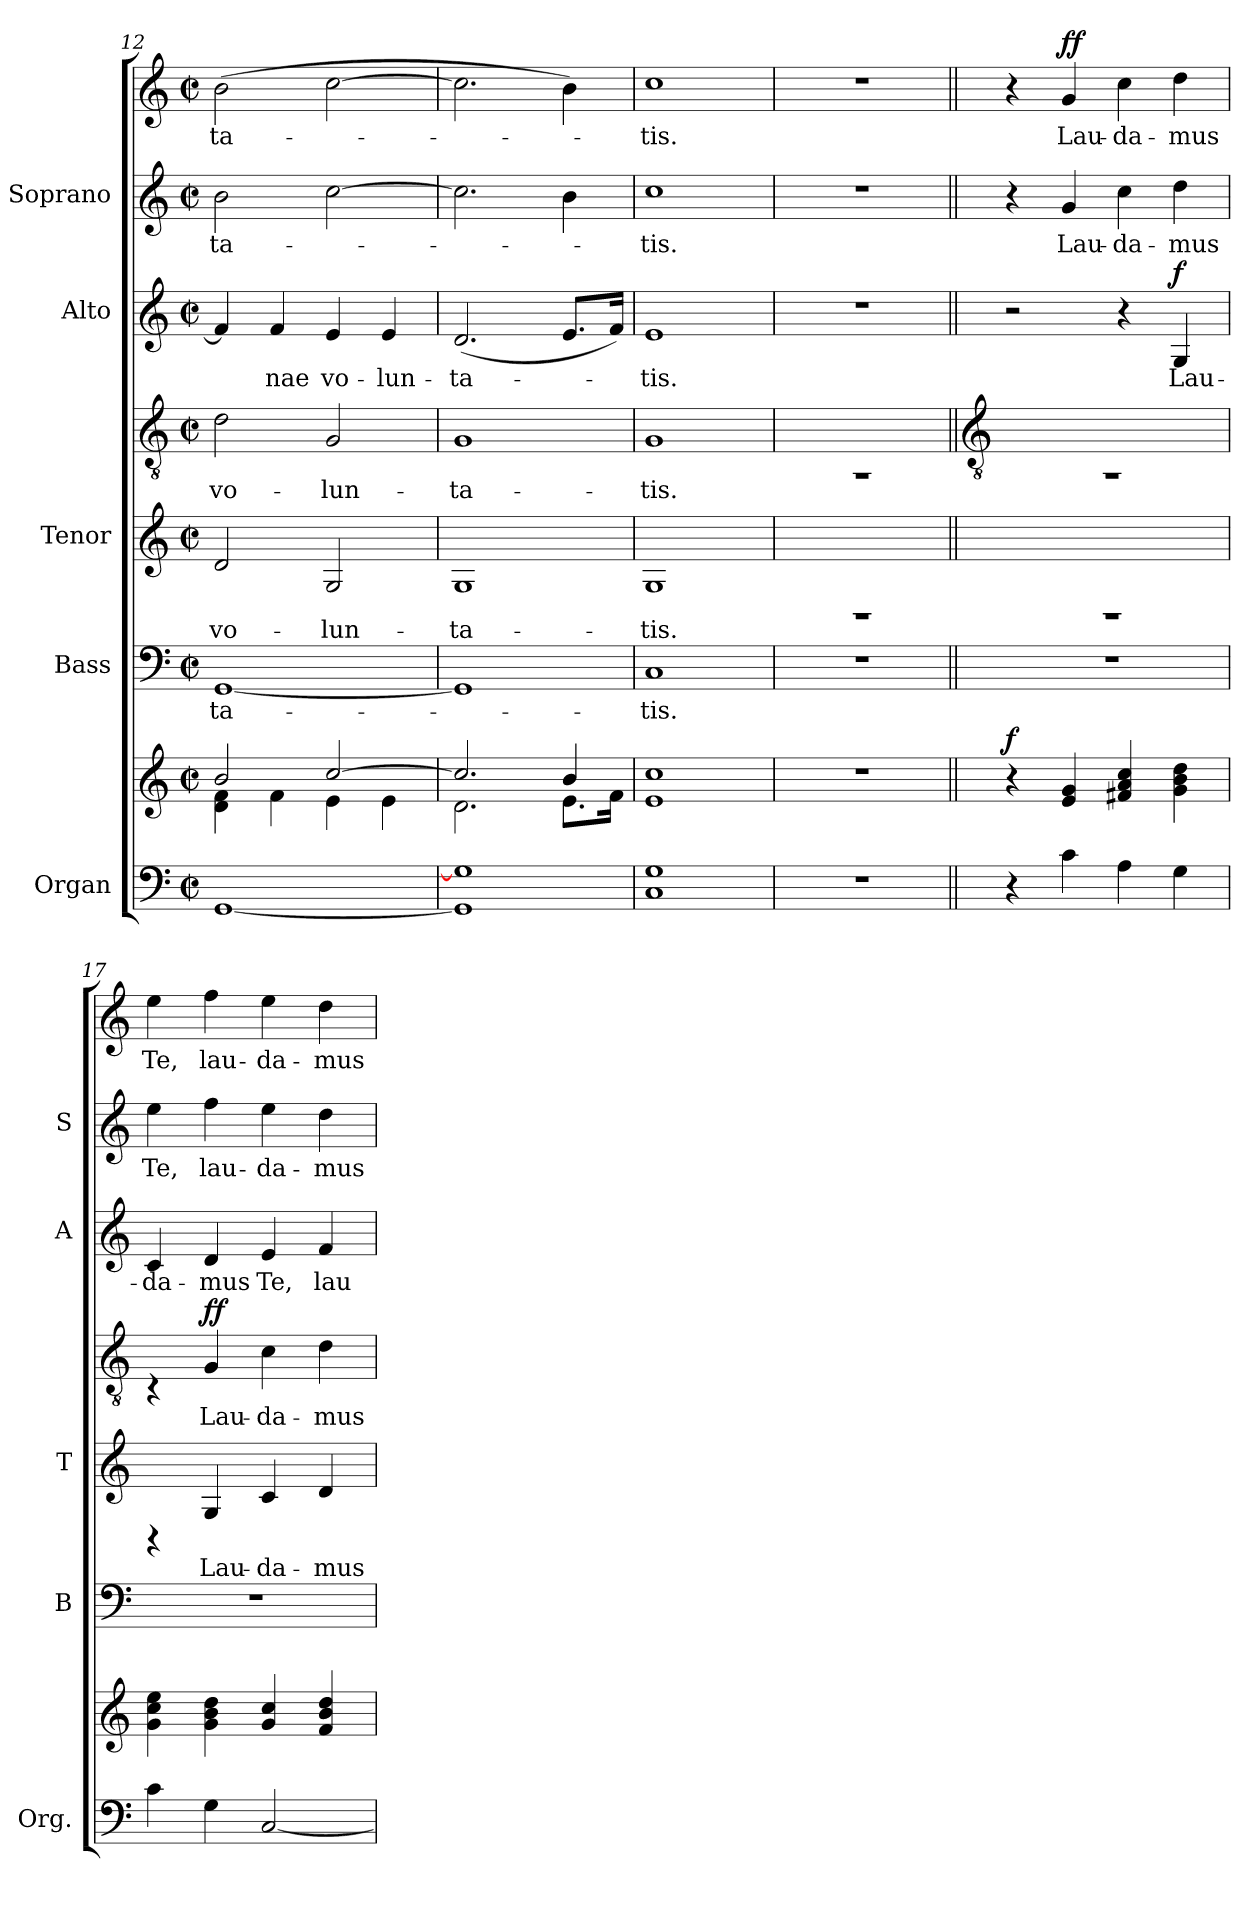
**kern	**kern	**dynam	**kern	**text	**kern	**text	**kern	**text	**dynam	**kern	**text	**dynam	**kern	**text	**kern	**text	**dynam
*part5	*part5	*part5	*part4	*part4	*part3	*part3	*part3	*part3	*part3	*part2	*part2	*part2	*part1	*part1	*part1	*part1	*part1
*staff8	*staff7	*staff7/8	*staff6	*staff6	*staff5	*staff5	*staff4	*staff4	*staff4/5	*staff3	*staff3	*staff3	*staff2	*staff2	*staff1	*staff1	*staff1/2
*I"Organ	*	*	*I"Bass	*	*I"Tenor	*	*	*	*	*I"Alto	*	*	*I"Soprano	*	*	*	*
*I'Org.	*	*	*I'B	*	*I'T	*	*	*	*	*I'A	*	*	*I'S	*	*	*	*
*clefF4	*clefG2	*	*clefF4	*	*	*	*clefGv2	*	*	*clefG2	*	*	*	*	*clefG2	*	*
*k[]	*k[]	*	*k[]	*	*k[]	*	*k[]	*	*	*k[]	*	*	*k[]	*	*k[]	*	*
*C:	*C:	*	*C:	*	*C:	*	*C:	*	*	*C:	*	*	*C:	*	*C:	*	*
*M2/2	*M2/2	*	*M2/2	*	*M2/2	*	*M2/2	*	*	*M2/2	*	*	*M2/2	*	*M2/2	*	*
*met(c|)	*met(c|)	*	*met(c|)	*	*met(c|)	*	*met(c|)	*	*	*met(c|)	*	*	*met(c|)	*	*met(c|)	*	*
=12	=12	=12	=12	=12	=12	=12	=12	=12	=12	=12	=12	=12	=12	=12	=12	=12	=12
*	*^	*	*	*	*	*	*	*	*	*	*	*	*	*	*	*	*
!	!	!	!	!	!LO:LY:b	!	!LO:LY:b	!	!LO:LY:b	!	!	!	!	!	!LO:LY:b	!	!LO:LY:b	!
[1GG	2b/	4d\ 4f\	.	[1GG	-ta-	2d	vo-	2d	vo-	.	4f]	.	.	2b	-ta-	(>2b	-ta-	.
!	!	!	!	!	!	!	!	!	!	!	!	!LO:LY:b	!	!	!	!	!	!
.	.	4f\	.	.	.	.	.	.	.	.	4f	nae	.	.	.	.	.	.
!	!	!	!	!	!	!	!LO:LY:b	!	!LO:LY:b	!	!	!LO:LY:b	!	!	!	!	!	!
.	[2cc/	4e\	.	.	.	2G	-lun-	2G	-lun-	.	4e	vo-	.	[2cc	.	[2cc	.	.
!	!	!	!	!	!	!	!	!	!	!	!	!LO:LY:b	!	!	!	!	!	!
.	.	4e\	.	.	.	.	.	.	.	.	4e	-lun-	.	.	.	.	.	.
=13	=13	=13	=13	=13	=13	=13	=13	=13	=13	=13	=13	=13	=13	=13	=13	=13	=13	=13
!	!	!	!	!	!	!	!LO:LY:b	!	!LO:LY:b	!	!	!LO:LY:b	!	!	!	!	!	!
1GG] 1G]	2.cc/]	2.d\	.	1GG]	.	1G	-ta-	1G	-ta-	.	(<2.d	-ta-	.	2.cc]	.	2.cc]	.	.
.	4b/	8.e\L	.	.	.	.	.	.	.	.	8.eL	.	.	4b	.	4b)	.	.
.	.	16f\J	.	.	.	.	.	.	.	.	16fJ)	.	.	.	.	.	.	.
=14	=14	=14	=14	=14	=14	=14	=14	=14	=14	=14	=14	=14	=14	=14	=14	=14	=14	=14
!	!	!	!	!	!LO:LY:b	!	!LO:LY:b	!	!LO:LY:b	!	!	!LO:LY:b	!	!	!LO:LY:b	!	!LO:LY:b	!
1C 1G	1cc/	1e\	.	1C	tis.	1G	-tis.	1G	-tis.	.	1e	tis.	.	1cc	tis.	1cc	tis.	.
=15	=15	=15	=15	=15	=15	=15	=15	=15	=15	=15	=15	=15	=15	=15	=15	=15	=15	=15
1r	1r	2ryy	.	1r	.	1rBB	.	1rBB	.	.	1r	.	.	1r	.	1r	.	.
.	.	2ryy	.	.	.	.	.	.	.	.	.	.	.	.	.	.	.	.
!!LO:LB:g=z
=16||	=16||	=16||	=16||	=16||	=16||	=16||	=16||	=16||	=16||	=16||	=16||	=16||	=16||	=16||	=16||	=16||	=16||	=16||
*	*	*	*	*	*	*	*	*clefGv2	*	*	*	*	*	*	*	*	*	*
!	!	!	!LO:DY:a	!	!	!	!	!	!	!	!	!	!	!	!	!	!	!
4r	4r	2ryy	f	1r	.	1rBB	.	1rBB	.	.	2r	.	.	4r	.	4r	.	.
!	!	!	!	!	!	!	!	!	!	!	!	!	!	!	!LO:LY:b	!	!LO:LY:b	!LO:DY:b=2
!	!	!	!	!	!	!	!	!	!	!	!	!	!	!	!	!	!	!LO:DY:n=1:b
4c	4e/ 4g/	.	.	.	.	.	.	.	.	.	.	.	.	4g	Lau-	4g	Lau-	f f
!	!	!	!	!	!	!	!	!	!	!	!	!	!	!	!LO:LY:b	!	!LO:LY:b	!
4A	4f#X/ 4a/ 4cc/	2ryy	.	.	.	.	.	.	.	.	4r	.	.	4cc	-da-	4cc	-da-	.
!	!	!	!	!	!	!	!	!	!	!	!	!LO:LY:b	!LO:DY:b	!	!LO:LY:b	!	!LO:LY:b	!
4G	4g\ 4b\ 4dd\	.	.	.	.	.	.	.	.	.	4G	Lau-	f	4dd	-mus	4dd	-mus	.
=17	=17	=17	=17	=17	=17	=17	=17	=17	=17	=17	=17	=17	=17	=17	=17	=17	=17	=17
!	!	!	!	!	!	!	!	!	!	!	!	!LO:LY:b	!	!	!LO:LY:b	!	!LO:LY:b	!
4c	4g\ 4cc\ 4ee\	2ryy	.	1r	.	4rBB	.	4rBB	.	.	4c	-da-	.	4ee	Te,	4ee	Te,	.
!	!	!	!	!	!	!	!LO:LY:b	!	!LO:LY:b	!LO:DY:b=2	!	!LO:LY:b	!	!	!LO:LY:b	!	!LO:LY:b	!
!	!	!	!	!	!	!	!	!	!	!LO:DY:n=1:b	!	!	!	!	!	!	!	!
4G	4g\ 4b\ 4dd\	.	.	.	.	4G	Lau-	4G	Lau-	f f	4d	-mus	.	4ff	lau-	4ff	lau-	.
!	!	!	!	!	!	!	!LO:LY:b	!	!LO:LY:b	!	!	!LO:LY:b	!	!	!LO:LY:b	!	!LO:LY:b	!
[2C	4g/ 4cc/	2ryy	.	.	.	4c	-da-	4c	-da-	.	4e	Te,	.	4ee	-da-	4ee	-da-	.
!	!	!	!	!	!	!	!LO:LY:b	!	!LO:LY:b	!	!	!LO:LY:b	!	!	!LO:LY:b	!	!LO:LY:b	!
.	4f/ 4b/ 4dd/	.	.	.	.	4d	-mus	4d	-mus	.	4f	lau-	.	4dd	-mus	4dd	-mus	.
*	*v	*v	*	*	*	*	*	*	*	*	*	*	*	*	*	*	*	*
=	=	=	=	=	=	=	=	=	=	=	=	=	=	=	=	=	=
*-	*-	*-	*-	*-	*-	*-	*-	*-	*-	*-	*-	*-	*-	*-	*-	*-	*-
